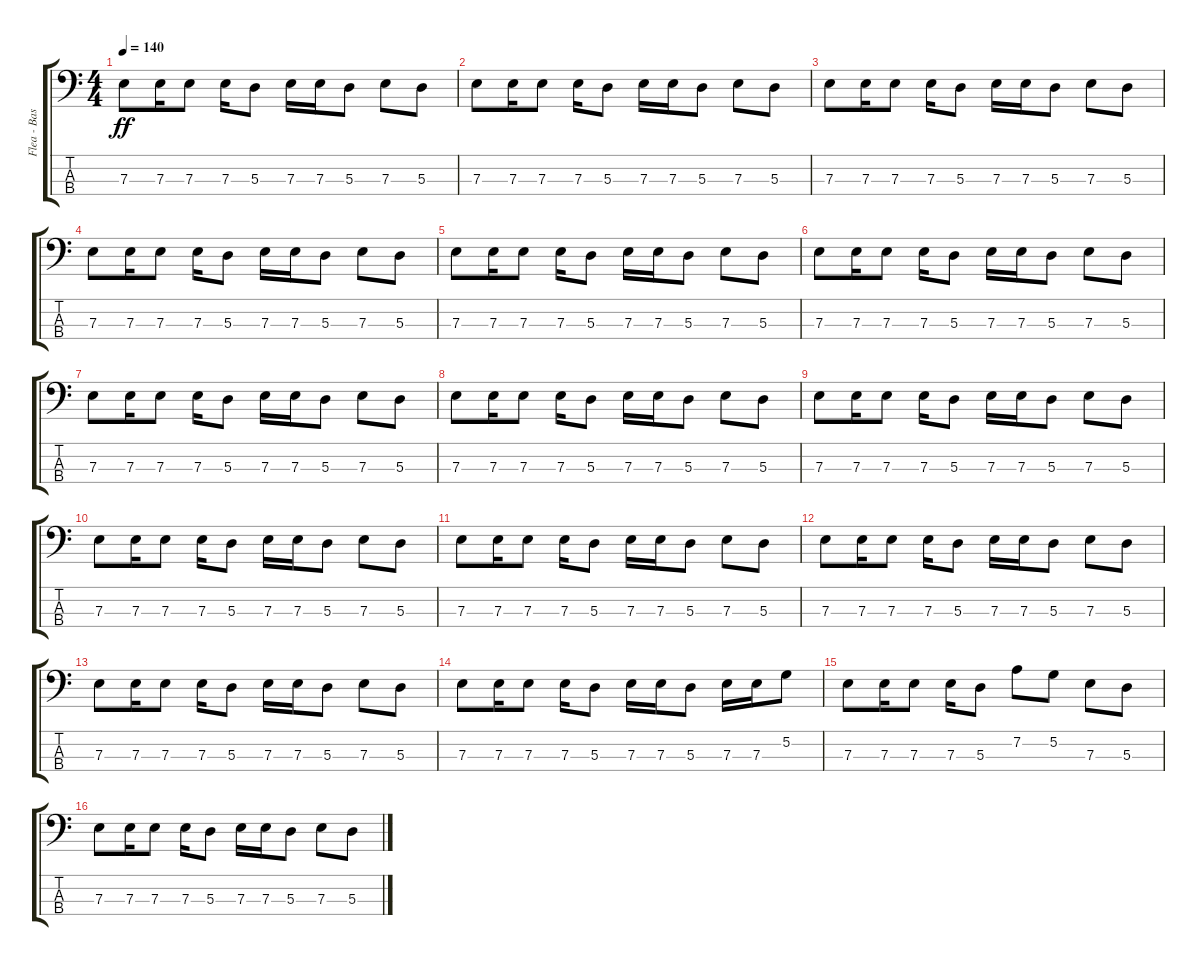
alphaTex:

\track ("Flea - Bass" "Flea - Bas") {instrument electricbassfinger}
\staff {score tabs}
\tuning (G2 D2 A1 E1) {hide}
\ts (4 4)
\tempo 140
\clef f4
\ks c
7.3.8{dy ff} 7.3.16 7.3.8 7.3.16 5.3.8 7.3.16 7.3.16 5.3.8 7.3.8 5.3.8 |
7.3.8 7.3.16 7.3.8 7.3.16 5.3.8 7.3.16 7.3.16 5.3.8 7.3.8 5.3.8 |
7.3.8 7.3.16 7.3.8 7.3.16 5.3.8 7.3.16 7.3.16 5.3.8 7.3.8 5.3.8 |
7.3.8 7.3.16 7.3.8 7.3.16 5.3.8 7.3.16 7.3.16 5.3.8 7.3.8 5.3.8 |
7.3.8 7.3.16 7.3.8 7.3.16 5.3.8 7.3.16 7.3.16 5.3.8 7.3.8 5.3.8 |
7.3.8 7.3.16 7.3.8 7.3.16 5.3.8 7.3.16 7.3.16 5.3.8 7.3.8 5.3.8 |
7.3.8 7.3.16 7.3.8 7.3.16 5.3.8 7.3.16 7.3.16 5.3.8 7.3.8 5.3.8 |
7.3.8 7.3.16 7.3.8 7.3.16 5.3.8 7.3.16 7.3.16 5.3.8 7.3.8 5.3.8 |
7.3.8 7.3.16 7.3.8 7.3.16 5.3.8 7.3.16 7.3.16 5.3.8 7.3.8 5.3.8 |
7.3.8 7.3.16 7.3.8 7.3.16 5.3.8 7.3.16 7.3.16 5.3.8 7.3.8 5.3.8 |
7.3.8 7.3.16 7.3.8 7.3.16 5.3.8 7.3.16 7.3.16 5.3.8 7.3.8 5.3.8 |
7.3.8 7.3.16 7.3.8 7.3.16 5.3.8 7.3.16 7.3.16 5.3.8 7.3.8 5.3.8 |
7.3.8 7.3.16 7.3.8 7.3.16 5.3.8 7.3.16 7.3.16 5.3.8 7.3.8 5.3.8 |
7.3.8 7.3.16 7.3.8 7.3.16 5.3.8 7.3.16 7.3.16 5.3.8 7.3.16 7.3.16 5.2.8 |
7.3.8 7.3.16 7.3.8 7.3.16 5.3.8 7.2.8 5.2.8 7.3.8 5.3.8 |
7.3.8 7.3.16 7.3.8 7.3.16 5.3.8 7.3.16 7.3.16 5.3.8 7.3.8 5.3.8
